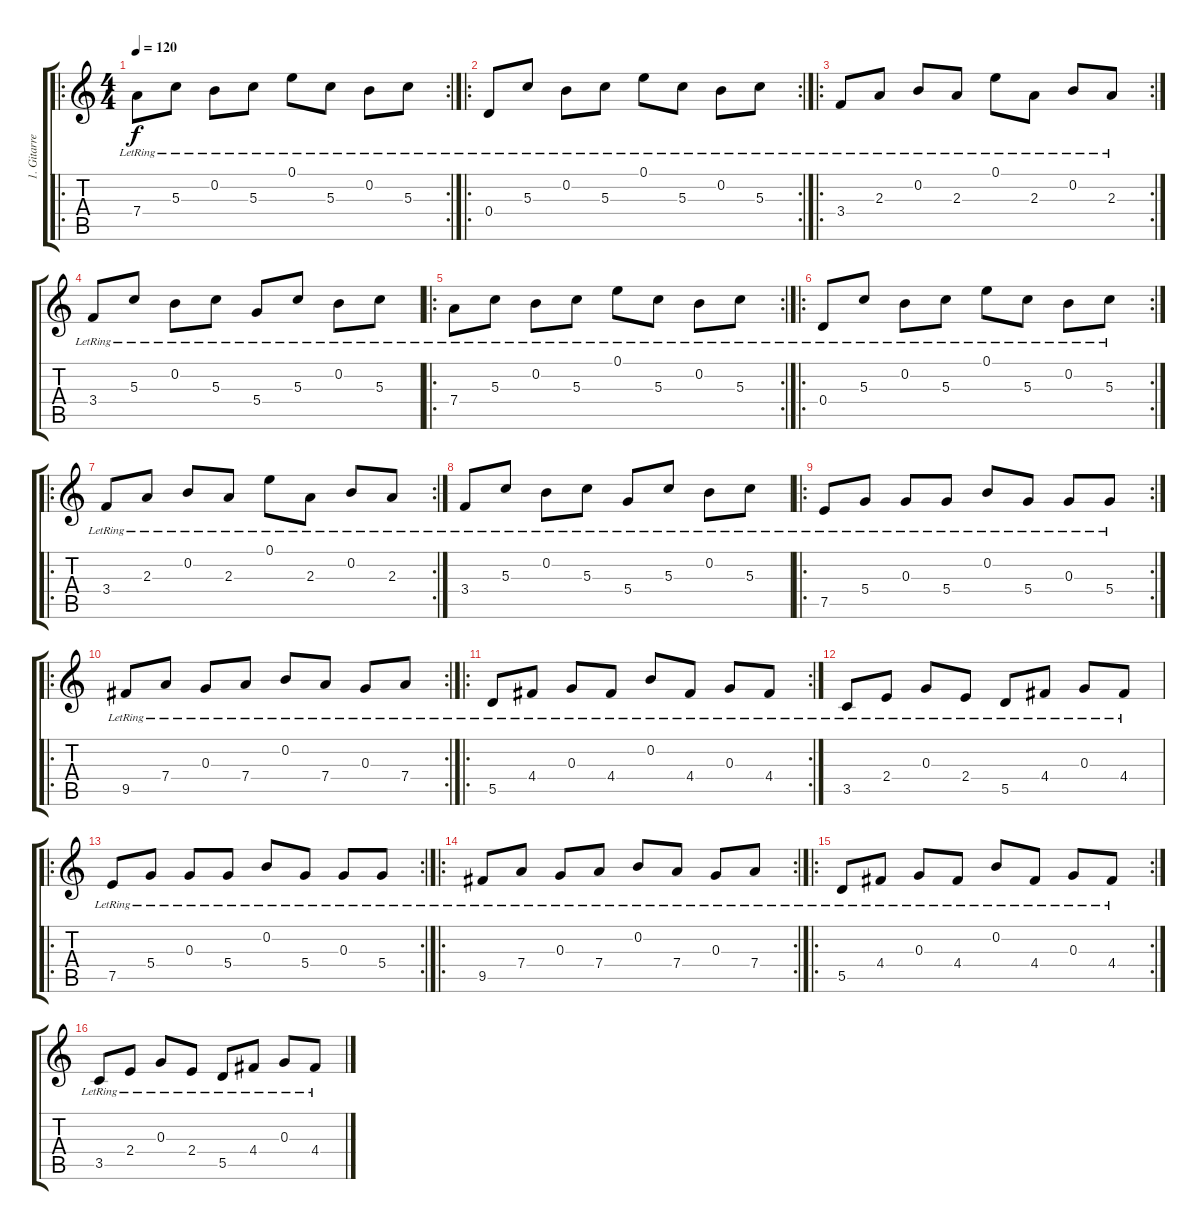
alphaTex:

\track ("1. Gitarre Clean" "1. Gitarre") {instrument acousticguitarsteel}
\staff {score tabs}
\tuning (E4 B3 G3 D3 A2 E2) {hide}
\ro
\rc 2
\ts (4 4)
\tempo 120
\clef g2
\ks c
7.4{lr}.8{dy f instrument acousticguitarsteel} 5.3{lr}.8 0.2{lr}.8 5.3{lr}.8 0.1{lr}.8 5.3{lr}.8 0.2{lr}.8 5.3{lr}.8 |
\ro
\rc 2
0.4{lr}.8 5.3{lr}.8 0.2{lr}.8 5.3{lr}.8 0.1{lr}.8 5.3{lr}.8 0.2{lr}.8 5.3{lr}.8 |
\ro
\rc 2
3.4{lr}.8 2.3{lr}.8 0.2{lr}.8 2.3{lr}.8 0.1{lr}.8 2.3{lr}.8 0.2{lr}.8 2.3{lr}.8 |
3.4{lr}.8 5.3{lr}.8 0.2{lr}.8 5.3{lr}.8 5.4{lr}.8 5.3{lr}.8 0.2{lr}.8 5.3{lr}.8 |
\ro
\rc 2
7.4{lr}.8 5.3{lr}.8 0.2{lr}.8 5.3{lr}.8 0.1{lr}.8 5.3{lr}.8 0.2{lr}.8 5.3{lr}.8 |
\ro
\rc 2
0.4{lr}.8 5.3{lr}.8 0.2{lr}.8 5.3{lr}.8 0.1{lr}.8 5.3{lr}.8 0.2{lr}.8 5.3{lr}.8 |
\ro
\rc 2
3.4{lr}.8 2.3{lr}.8 0.2{lr}.8 2.3{lr}.8 0.1{lr}.8 2.3{lr}.8 0.2{lr}.8 2.3{lr}.8 |
3.4{lr}.8 5.3{lr}.8 0.2{lr}.8 5.3{lr}.8 5.4{lr}.8 5.3{lr}.8 0.2{lr}.8 5.3{lr}.8 |
\ro
\rc 2
7.5{lr}.8 5.4{lr}.8 0.3{lr}.8 5.4{lr}.8 0.2{lr}.8 5.4{lr}.8 0.3{lr}.8 5.4{lr}.8 |
\ro
\rc 2
9.5{lr}.8 7.4{lr}.8 0.3{lr}.8 7.4{lr}.8 0.2{lr}.8 7.4{lr}.8 0.3{lr}.8 7.4{lr}.8 |
\ro
\rc 2
5.5{lr}.8 4.4{lr}.8 0.3{lr}.8 4.4{lr}.8 0.2{lr}.8 4.4{lr}.8 0.3{lr}.8 4.4{lr}.8 |
3.5{lr}.8 2.4{lr}.8 0.3{lr}.8 2.4{lr}.8 5.5{lr}.8 4.4{lr}.8 0.3{lr}.8 4.4{lr}.8 |
\ro
\rc 2
7.5{lr}.8 5.4{lr}.8 0.3{lr}.8 5.4{lr}.8 0.2{lr}.8 5.4{lr}.8 0.3{lr}.8 5.4{lr}.8 |
\ro
\rc 2
9.5{lr}.8 7.4{lr}.8 0.3{lr}.8 7.4{lr}.8 0.2{lr}.8 7.4{lr}.8 0.3{lr}.8 7.4{lr}.8 |
\ro
\rc 2
5.5{lr}.8 4.4{lr}.8 0.3{lr}.8 4.4{lr}.8 0.2{lr}.8 4.4{lr}.8 0.3{lr}.8 4.4{lr}.8 |
3.5{lr}.8 2.4{lr}.8 0.3{lr}.8 2.4{lr}.8 5.5{lr}.8 4.4{lr}.8 0.3{lr}.8 4.4{lr}.8
